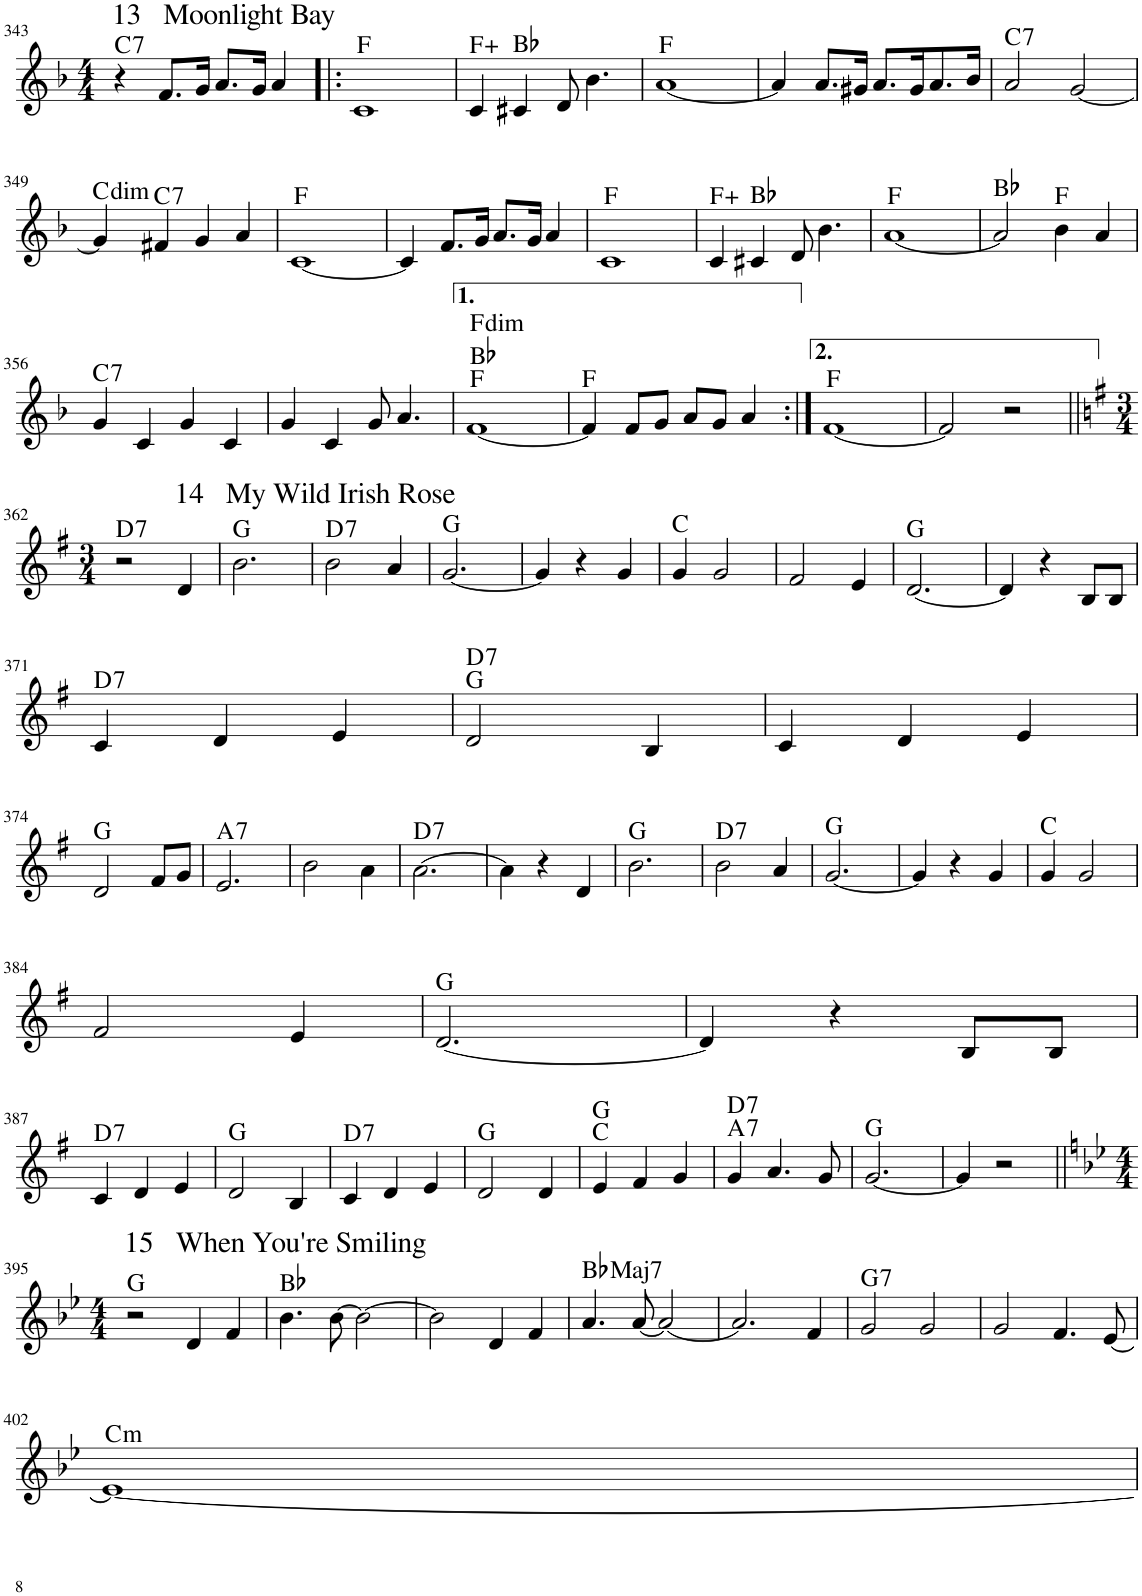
**kern	**harte
*part1	*part1
*staff1	*
*I"Electric Piano	*
*I'E.Pno	*
!!LO:PB:g=z
*clefG2	*
*k[b-]	*
*M4/4	*
=343	=343
!LO:TX:a:t=13   Moonlight Bay	!LO:H:kt=7
4r	C:7
8.f/L	.
16g/Jk	.
8.a/L	.
16g/Jk	.
4a/	.
=344!|:	=344!|:
1c	F:maj
=345	=345
4c/	F:aug
4c#X/	Bb:maj
8d/	.
4.b-\	.
=346	=346
[1a	F:maj
=347	=347
4a/]	.
8.a/L	.
16g#X/Jk	.
8.a/L	.
16g#/K	.
8.a/	.
16b-/Jk	.
=348	=348
!	!LO:H:kt=7
2a/	C:7
[2g/	.
!!LO:LB:g=z
=349	=349
!	!LO:H:kt=dim
4g/]	C:dim
!	!LO:H:kt=7
4f#X/	C:7
4g/	.
4a/	.
=350	=350
[1c	F:maj
=351	=351
4c/]	.
8.f/L	.
16g/Jk	.
8.a/L	.
16g/Jk	.
4a/	.
=352	=352
1c	F:maj
=353	=353
4c/	F:aug
4c#X/	Bb:maj
8d/	.
4.b-\	.
=354	=354
[1a	F:maj
=355	=355
2a/]	Bb:maj
4b-\	F:maj
4a/	.
!!LO:LB:g=z
=356	=356
!	!LO:H:kt=7
4g/	C:7
4c/	.
4g/	.
4c/	.
=357	=357
4g/	.
4c/	.
8g/	.
4.a/	.
=358	=358
!	!LO:H:n=3:kt=dim
[1f	F:maj Bb:maj F:dim
=359	=359
4f/]	F:maj
8f/L	.
8g/J	.
8a/L	.
8g/J	.
4a/	.
=360:|!	=360:|!
[1f	F:maj
=361	=361
2f/]	.
2r	.
!!LO:LB:g=z
=362||	=362||
*k[f#]	*
*M3/4	*
!	!LO:H:kt=7
2r	D:7
!LO:TX:a:t=14   My Wild Irish Rose	!
4d/	.
=363	=363
2.b\	G:maj
=364	=364
!	!LO:H:kt=7
2b\	D:7
4a/	.
=365	=365
[2.g/	G:maj
=366	=366
4g/]	.
4r	.
4g/	.
=367	=367
4g/	C:maj
2g/	.
=368	=368
2f#/	.
4e/	.
=369	=369
[2.d/	G:maj
=370	=370
4d/]	.
4r	.
8B/L	.
8B/J	.
!!LO:LB:g=z
=371	=371
!	!LO:H:kt=7
4c/	D:7
4d/	.
4e/	.
=372	=372
!	!LO:H:n=2:kt=7
2d/	G:maj D:7
4B/	.
=373	=373
4c/	.
4d/	.
4e/	.
!!LO:LB:g=z
=374	=374
2d/	G:maj
8f#/L	.
8g/J	.
=375	=375
!	!LO:H:kt=7
2.e/	A:7
=376	=376
2b\	.
4a\	.
=377	=377
!	!LO:H:kt=7
[2.a\	D:7
=378	=378
4a\]	.
4r	.
4d/	.
=379	=379
2.b\	G:maj
=380	=380
!	!LO:H:kt=7
2b\	D:7
4a/	.
=381	=381
[2.g/	G:maj
=382	=382
4g/]	.
4r	.
4g/	.
=383	=383
4g/	C:maj
2g/	.
!!LO:LB:g=z
=384	=384
2f#/	.
4e/	.
=385	=385
[2.d/	G:maj
=386	=386
4d/]	.
4r	.
8B/L	.
8B/J	.
!!LO:LB:g=z
=387	=387
!	!LO:H:kt=7
4c/	D:7
4d/	.
4e/	.
=388	=388
2d/	G:maj
4B/	.
=389	=389
!	!LO:H:kt=7
4c/	D:7
4d/	.
4e/	.
=390	=390
2d/	G:maj
4d/	.
=391	=391
4e/	C:maj G:maj
4f#/	.
4g/	.
=392	=392
!	!LO:H:n=1:kt=7
!	!LO:H:n=2:kt=7
4g/	A:7 D:7
4.a/	.
8g/	.
=393	=393
[2.g/	G:maj
=394	=394
4g/]	.
2r	.
!!LO:LB:g=z
=395||	=395||
*k[b-e-]	*
*M4/4	*
!LO:TX:a:t=15   When You're Smiling	!
2r	G:maj
4d/	.
4f/	.
=396	=396
4.b-\	Bb:maj
[8b-\	.
2b-\_	.
=397	=397
2b-\]	.
4d/	.
4f/	.
=398	=398
!	!LO:H:kt=Maj7
4.a/	Bb:maj7
[8a/	.
2a/_	.
=399	=399
2.a/]	.
4f/	.
=400	=400
!	!LO:H:kt=7
2g/	G:7
2g/	.
=401	=401
2g/	.
4.f/	.
[8e-/	.
!!LO:LB:g=z
=402	=402
!	!LO:H:kt=m
1e-_	C:min
=	=
*-	*-
